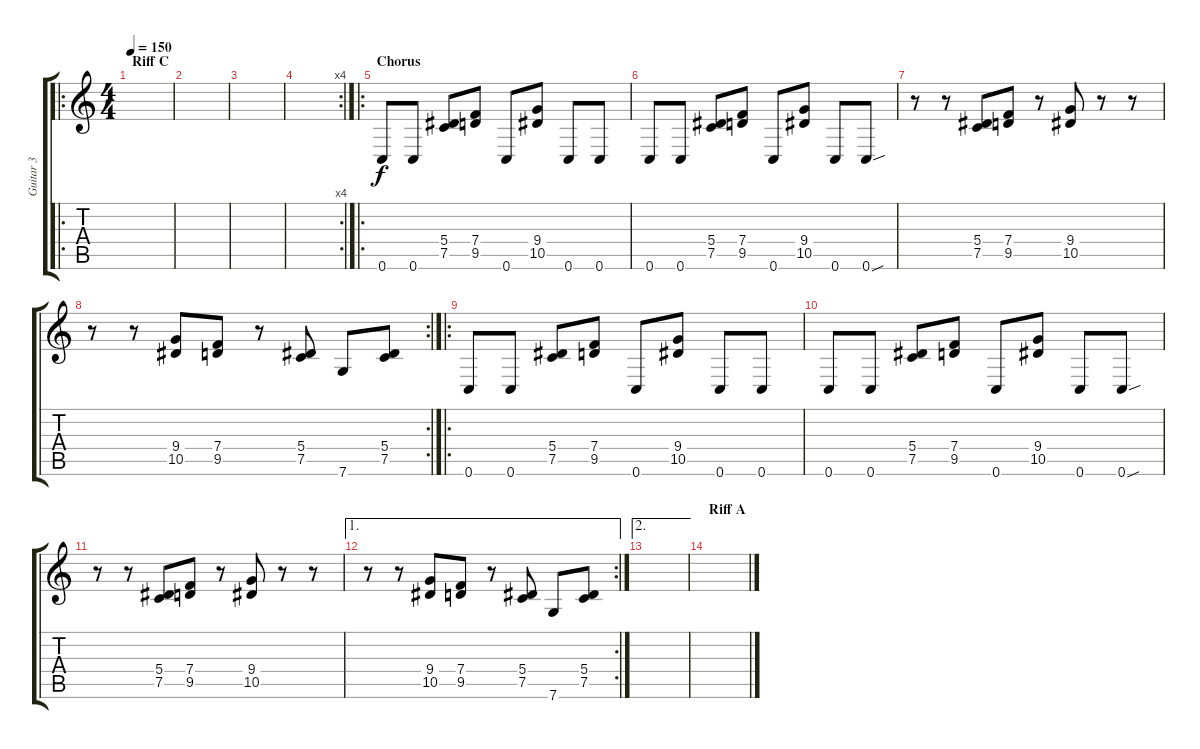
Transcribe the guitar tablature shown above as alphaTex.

\track ("Guitar 3" "Guitar 3") {instrument distortionguitar}
\staff {score tabs}
\tuning (C4 G3 Eb3 Bb2 F2 C2) {hide}
\ro
\ts (4 4)
\section ("" "Riff C")
\tempo 150
\clef g2
\ks c
|
|
|
\rc 4
|
\ro
\section ("" "Chorus")
0.6.8{dy f} 0.6.8 (5.4 7.5).8 (7.4 9.5).8 0.6.8 (9.4 10.5).8 0.6.8 0.6.8 |
0.6.8 0.6.8 (5.4 7.5).8 (7.4 9.5).8 0.6.8 (9.4 10.5).8 0.6.8 0.6{sou}.8 |
r.8 r.8 (5.4 7.5).8 (7.4 9.5).8 r.8 (9.4 10.5).8 r.8 r.8 |
\rc 2
r.8 r.8 (9.4 10.5).8 (7.4 9.5).8 r.8 (5.4 7.5).8 7.6.8 (5.4 7.5).8 |
\ro
0.6.8 0.6.8 (5.4 7.5).8 (7.4 9.5).8 0.6.8 (9.4 10.5).8 0.6.8 0.6.8 |
0.6.8 0.6.8 (5.4 7.5).8 (7.4 9.5).8 0.6.8 (9.4 10.5).8 0.6.8 0.6{sou}.8 |
r.8 r.8 (5.4 7.5).8 (7.4 9.5).8 r.8 (9.4 10.5).8 r.8 r.8 |
\ae 1
\rc 2
r.8 r.8 (9.4 10.5).8 (7.4 9.5).8 r.8 (5.4 7.5).8 7.6.8 (5.4 7.5).8 |
\ae 2
|
\section ("" "Riff A")
